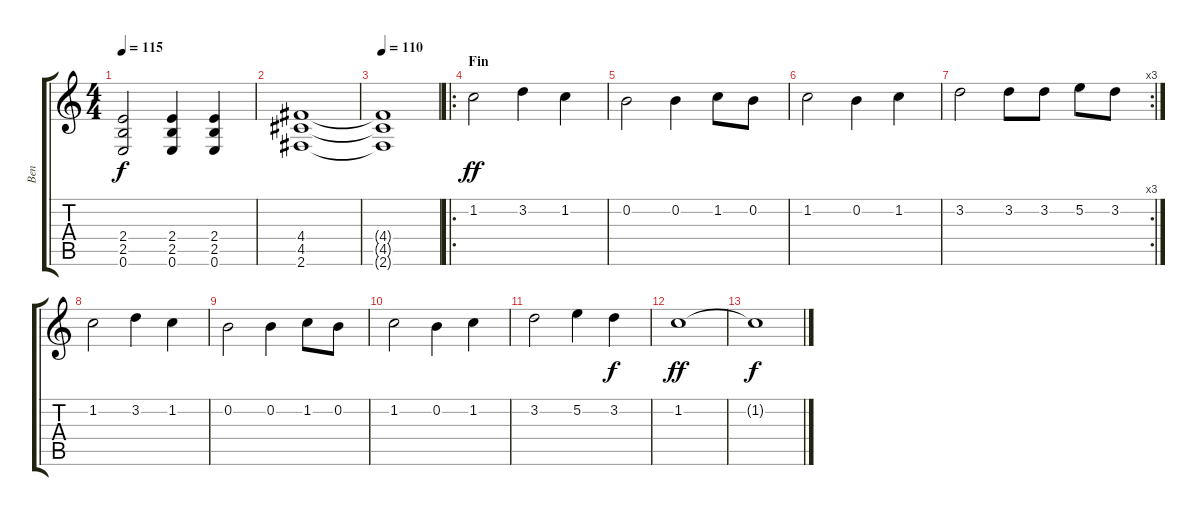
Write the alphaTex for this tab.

\track ("Ben" "Ben") {instrument distortionguitar}
\staff {score tabs}
\tuning (E4 B3 G3 D3 A2 E2) {hide}
\ts (4 4)
\tempo 115
\clef g2
\ks c
(2.4 2.5 0.6).2{dy f} (2.4 2.5 0.6).4 (2.4 2.5 0.6).4 |
(4.4 4.5 2.6).1 |
\tempo 110
(4.4{t} 4.5{t} 2.6{t}).1 |
\ro
\section ("" "Fin")
1.2.2{dy ff} 3.2.4 1.2.4 |
0.2.2 0.2.4 1.2.8 0.2.8 |
1.2.2 0.2.4 1.2.4 |
\rc 3
3.2.2 3.2.8 3.2.8 5.2.8 3.2.8 |
1.2.2 3.2.4 1.2.4 |
0.2.2 0.2.4 1.2.8 0.2.8 |
1.2.2 0.2.4 1.2.4 |
3.2.2 5.2.4 3.2.4{dy f} |
1.2.1{dy ff} |
1.2{t}.1{dy f}
